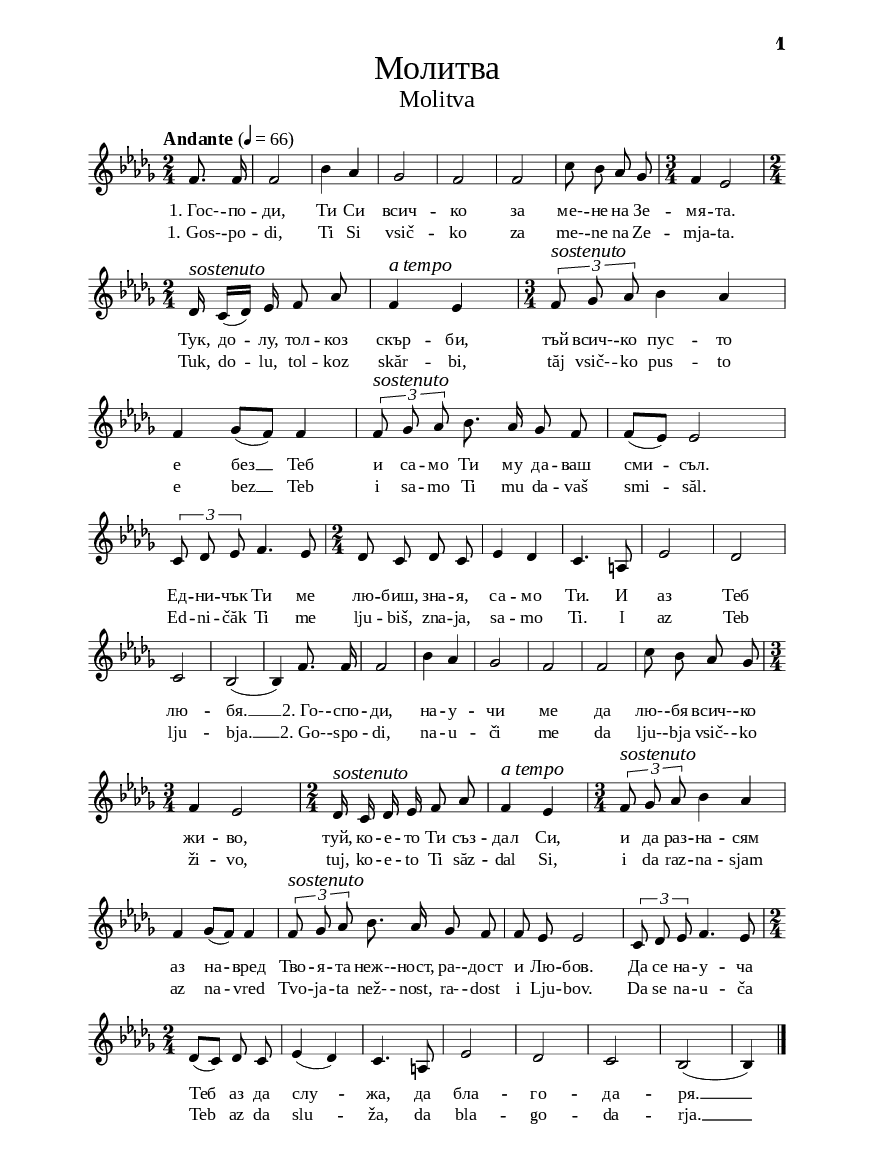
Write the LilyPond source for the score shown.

\version "2.24.3"

% include paper part and global functions
\include "include/globals.ily"

\bookpart {
  \label #'ref179
  \tocItem \markup "Молитва (Господи, Ти Си) – Molitva (Gospodi, Ti Si) "
  \include "include/bookpart-paper.ily"
  \score {
    \include "include/score-layout.ily"

    \new Voice \absolute {
      \clef treble
      \key bes \minor
      \time 2/4
      \tempoFunc "Andante" 4 "66"
      \autoBeamOff
      \partial 4
      f'8.  f'16 | % 2
      f'2 | % 3
      bes'4  as'4 | % 4
      ges'2 | % 5
      f'2 | % 6
      f'2  | % 7
      c''8  bes'8  as'8  ges'8  | % 8
      \time 3/4  | % 8
      f'4  es'2 | \break  % 9
      \time 2/4  | % 9

      des'16^\markup { \huge \italic {sostenuto} }
      c'16
      ([des'16])  es'16
      f'8  as'8 |
      f'4 ^\markup{\huge \italic {a tempo} }  es'4  | % 11
      \time 3/4  | % 11
      \times 2/3  {
        f'8 ^\markup{\huge \italic {sostenuto} }  ges'8
        as'8
      }
      bes'4  as'4 | \break % 12
      f'4  ges'8 ( [  f'8 ) ]  f'4 | % 13
      \times 2/3  {
        f'8 ^\markup{\huge \italic {sostenuto} }  ges'8
        as'8
      }
      bes'8.  as'16  ges'8  f'8  | % 14
      f'8 ( [  es'8 ) ]  es'2
      | \break % 15

      \times 2/3  {
        c'8  des'8  es'8
      }
      f'4.  es'8 | % 16
      \time 2/4  | % 16
      des'8  c'8
      des'8  c'8  | % 17
      es'4  des'4 | % 18
      c'4.  a8 | % 19
      es'2 |
      des'2 |  \break % 21
      c'2 | % 22
      bes2 ( | bes4 )
      f'8.  f'16 | % 2
      f'2 | % 3
      bes'4  as'4 | % 4
      ges'2 | % 5
      f'2 | % 6
      f'2  |  % 7
      c''8  bes'8  as'8  ges'8  | \break % 8
      \time 3/4  | % 8
      f'4  es'2 | % 9
      \time 2/4  | % 9

      des'16^\markup { \huge \italic {sostenuto} }
      c'16
      des'16  es'16
      f'8  as'8 |
      f'4 ^\markup{ \huge \italic {a tempo} }  es'4  | % 11
      \time 3/4  | % 11
      \times 2/3  {
        f'8 ^\markup{ \huge \italic {sostenuto} }  ges'8
        as'8
      }
      bes'4  as'4 | \break % 12
      f'4  ges'8 ( [  f'8 ) ]  f'4 | % 13
      \times 2/3  {
        f'8 ^\markup{ \huge \italic {sostenuto} }  ges'8
        as'8
      }
      bes'8.  as'16  ges'8  f'8 | % 14
      f'8 es'8 es'2
      | % 15

      \times 2/3  {
        c'8  des'8  es'8
      }
      f'4.  es'8 | % 16
      \time 2/4  | \break  % 16
      des'8 (  [c'8] )
      des'8  c'8  | % 17
      es'4 ( des'4 )| % 18
      c'4.   a8  | % 19
      es'2 |
      des'2 | % 21
      c'2 | % 22
      bes2 ( | bes4 ) \bar "|."

    }

    \addlyrics {
      "1. Гос-" -- по -- ди, Ти Си всич -- ко
      за "ме-" -- не на Зе -- мя -- та. Тук,
      до -- лу, тол -- коз скър --
      би, тъй "всич-" -- ко пус -- то е
      без __  Теб и са -- мо Ти му да
      -- ваш сми -- съл. Ед -- ни -- чък
      Ти ме лю -- биш, зна -- я, са -- мо
      Ти. И аз Теб лю -- бя. __

      "2. Го-" -- спо -- ди, на -- у -- чи ме
      да "лю-" -- бя "всич-" -- ко жи -- во,
      туй, ко -- е -- то Ти съз -- дал Си,
      и да раз -- на -- сям аз на -- вред
      Тво -- я -- та "неж-" -- ност,
      "ра-" -- дост и Лю -- бов.
      Да се на -- у -- ча
      Теб  аз да слу -- жа, да бла -- го --  да -- ря. __
    }

    \addlyrics {
      "1. Gos-" -- po -- di, Ti Si vsič -- ko
      za "me-" -- ne na Ze -- mja -- ta. Tuk,
      do -- lu, tol -- koz skăr --
      bi, tăj "vsič-" -- ko pus -- to e
      bez __  Teb i sa -- mo Ti mu da
      -- vaš smi -- săl. Ed -- ni -- čăk
      Ti me lju -- biš, zna -- ja, sa -- mo
      Ti. I az Teb lju -- bja. __

      "2. Go-" -- spo -- di, na -- u -- či me
      da "lju-" -- bja "vsič-" -- ko ži -- vo,
      tuj, ko -- e -- to Ti săz -- dal Si,
      i da raz -- na -- sjam az na -- vred
      Tvo -- ja -- ta "než-" -- nost,
      "ra-" -- dost i Lju -- bov.
      Da se na -- u -- ča
      Teb  az da slu -- ža, da bla -- go --  da -- rja. __
    }

    \header {
      title = \titleFunc "Молитва" "Molitva"
    }

    \midi{}

  } % score

  \pageBreak

  % include foreign translation(s) of the song
  \version "2.24.3"

\markup \fill-line { \fontsize #deTitleFontSize "Gebet" }
\markup \null
\markup \null
\markup \abs-fontsize #10 {
  \hspace #30
  \override #`(baseline-skip . ,deCoupletBaselineSkip)

  \column {
    \line { 1. Herr, Du bist alles für mich,}

    \line { "   "hier unten – so viel Leid,}

    \line { "   "alles ist so öde ohne Dich}

    \line { "   "und nur Du verleihst ihm Bedeutung.}

    \line { "   "Einzig Du liebst mich,}
 
    \line { "   "ich weiß, nur Du.}

    \line { "   "Ich liebe Dich. }

    \line { " " }

    \line { 2. Herr, lehre mich,}

    \line { "   "alles Lebendige zu lieben,}

    \line { "   "das, was Du erschaffen hast,}

    \line { "   "und dass ich überall Deine Zärtlichkeit,}

    \line { "   "Freude und Liebe verbreite.}

    \line { "   "Möge ich lernen, }

    \line { "   "Dir zu dienen,}

    \line { "   "zu danken. }

  }
}

} % bookpart

% Più mosso
%
